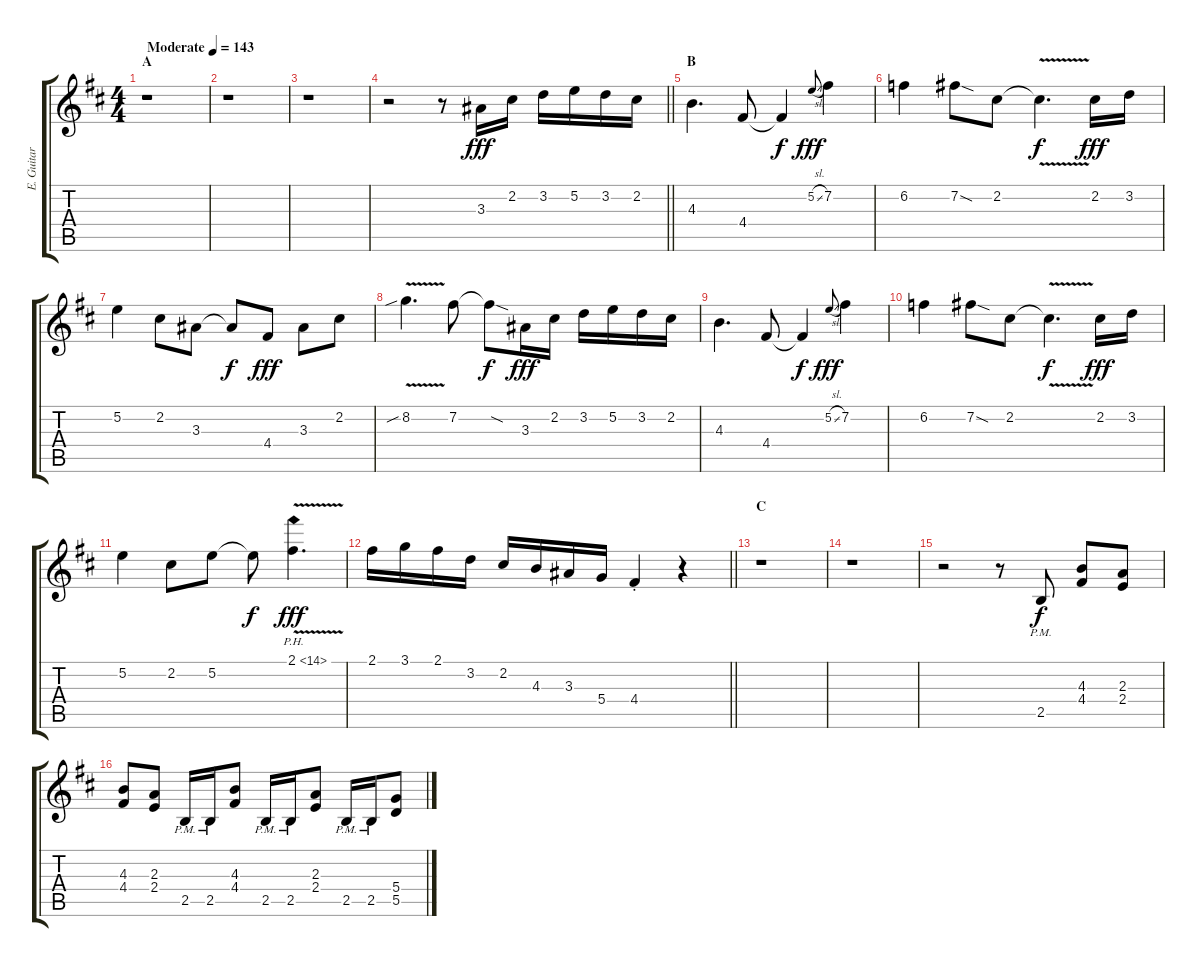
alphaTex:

\track ("E. Guitar I" "E. Guitar ") {instrument overdrivenguitar}
\staff {score tabs}
\tuning (E4 B3 G3 D3 A2 E2) {hide}
\ts (4 4)
\section ("" "A")
\tempo (143 "Moderate")
\clef g2
\ks d
r.1{dy fff instrument overdrivenguitar} |
r.1 |
r.1 |
\barLineRight lightlight
r.2 r.8 3.3.16 2.2.16 3.2.16 5.2.16 3.2.16 2.2.16 |
\section ("" "B")
4.3.4{d} 4.4.8 4.4{t}.4{dy f} 5.2{sl}.8{gr onbeat dy fff} 7.2.4 |
6.2.4 7.2{sod}.8 2.2.8 2.2{v t}.4{d dy f} 2.2.16{dy fff} 3.2.16 |
5.2.4 2.2.8 3.3.8 3.3{t}.8{dy f} 4.4.8{dy fff} 3.3.8 2.2.8 |
8.2{v sib}.4{d} 7.2.8 7.2{sod t}.8{dy f} 3.3.16{dy fff} 2.2.16 3.2.16 5.2.16 3.2.16 2.2.16 |
4.3.4{d} 4.4.8 4.4{t}.4{dy f} 5.2{sl}.8{gr onbeat dy fff} 7.2.4 |
6.2.4 7.2{sod}.8 2.2.8 2.2{v t}.4{d dy f} 2.2.16{dy fff} 3.2.16 |
5.2.4 2.2.8 5.2.8 5.2{t}.8{dy f} 2.1{ph 12 v}.4{d dy fff} |
\barLineRight lightlight
2.1.16 3.1.16 2.1.16 3.2.16 2.2.16 4.3.16 3.3.16 5.4.16 4.4{st}.4 r.4 |
\section ("" "C")
r.1 |
r.1 |
r.2 r.8 2.5{pm}.8{dy f} (4.3 4.4).8 (2.3 2.4).8 |
(4.3 4.4).8 (2.3 2.4).8 2.5{pm}.16 2.5{pm}.16 (4.3 4.4).8 2.5{pm}.16 2.5{pm}.16 (2.3 2.4).8 2.5{pm}.16 2.5{pm}.16 (5.4 5.5).8
